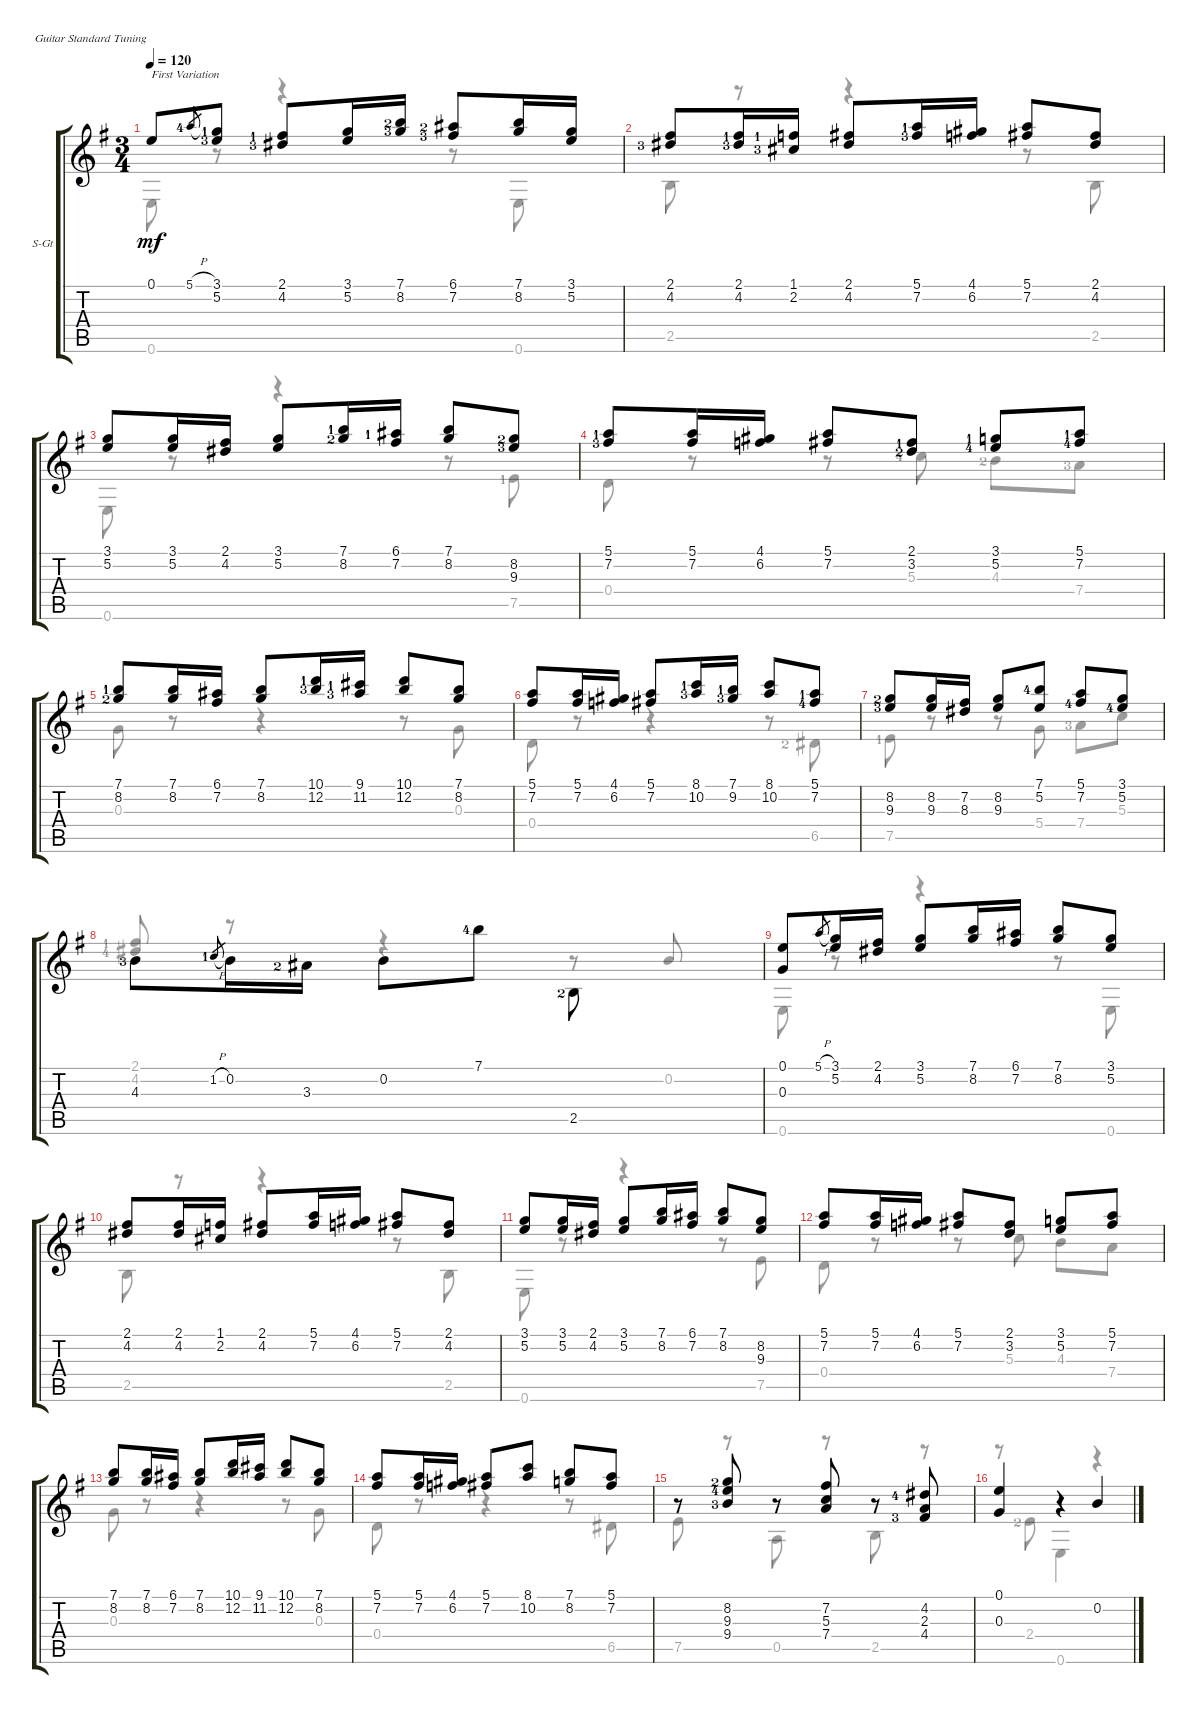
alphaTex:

\defaultSystemsLayout 4
\bracketExtendMode groupsimilarinstruments
\firstSystemTrackNameOrientation horizontal
\otherSystemsTrackNameOrientation horizontal
\track ("Steel Guitar" "S-Gt") {instrument acousticguitarsteel}
\staff {score tabs}
\tuning (E4 B3 G3 D3 A2 E2)
\voice
\ts (3 4)
\tempo 120
\clef g2
\ks g
0.1.8{txt "First Variation" dy mf} 5.1{h lf 5}.8{gr} (3.1{lf 2} 5.2{lf 4}).8 (4.2{lf 4} 2.1{lf 2}).8 (3.1 5.2).16 (8.2{lf 4} 7.1{lf 3}).16 (6.1{lf 3} 7.2{lf 4}).8 (8.2 7.1).16 (3.1 5.2).16 |
(4.2{lf 4} 2.1).8 (2.1{lf 2} 4.2{lf 4}).16 (2.2{lf 4} 1.1{lf 2}).16 (2.1 4.2).8 (7.2{lf 4} 5.1{lf 2}).16 (4.1 6.2).16 (7.2 5.1).8 (2.1 4.2).8 |
(5.2 3.1).8 (3.1 5.2).16 (4.2 2.1).16 (3.1 5.2).8 (8.2{lf 3} 7.1{lf 2}).16 (6.1{lf 2} 7.2).16 (8.2 7.1).8 (8.2{lf 3} 9.3{lf 4}).8 |
(5.1{lf 2} 7.2{lf 4}).8 (7.2 5.1).16 (4.1 6.2).16 (7.2 5.1).8 (2.1{lf 2} 3.2{lf 3}).8 (5.2{lf 5} 3.1{lf 2}).8 (5.1{lf 2} 7.2{lf 5}).8 |
(7.1{lf 2} 8.2{lf 3}).8 (8.2 7.1).16 (6.1 7.2).16 (8.2 7.1).8 (10.1{lf 2} 12.2{lf 4}).16 (11.2{lf 4} 9.1{lf 2}).16 (10.1 12.2).8 (8.2 7.1).8 |
(5.1 7.2).8 (7.2 5.1).16 (4.1 6.2).16 (7.2 5.1).8 (8.1{lf 2} 10.2{lf 4}).16 (9.2{lf 4} 7.1{lf 2}).16 (8.1 10.2).8 (7.2{lf 5} 5.1{lf 2}).8 |
(8.2{lf 3} 9.3{lf 4}).8 (9.3 8.2).16 (7.2 8.3).16 (9.3 8.2).8 (7.1{lf 5} 5.2).8 (7.2{lf 5} 5.1).8 (3.1 5.2{lf 5}).8 |
4.3{lf 4}.8{beam invert} 1.2{h lf 2}.8{gr} 0.2.16 3.3{lf 3}.16 0.2.8{beam invert} 7.1{lf 5}.8 2.5{lf 3}.8{beam invert} |
(0.1 0.3).8 5.1{h}.8{gr} (3.1 5.2).16 (4.2 2.1).16 (3.1 5.2).8 (8.2 7.1).16 (6.1 7.2).16 (8.2 7.1).8 (3.1 5.2).8 |
(4.2 2.1).8 (2.1 4.2).16 (2.2 1.1).16 (2.1 4.2).8 (7.2 5.1).16 (4.1 6.2).16 (7.2 5.1).8 (2.1 4.2).8 |
(5.2 3.1).8 (3.1 5.2).16 (4.2 2.1).16 (3.1 5.2).8 (8.2 7.1).16 (6.1 7.2).16 (8.2 7.1).8 (8.2 9.3).8 |
(5.1 7.2).8 (7.2 5.1).16 (4.1 6.2).16 (7.2 5.1).8 (2.1 3.2).8 (5.2 3.1).8 (5.1 7.2).8 |
(7.1 8.2).8 (8.2 7.1).16 (6.1 7.2).16 (8.2 7.1).8 (10.1 12.2).16 (11.2 9.1).16 (10.1 12.2).8 (8.2 7.1).8 |
(5.1 7.2).8 (7.2 5.1).16 (4.1 6.2).16 (7.2 5.1).8 (8.1 10.2).8 (8.2 7.1).8 (5.1 7.2).8 |
r.8 (8.2{lf 3} 9.3{lf 5} 9.4{lf 4}).8 r.8 (7.4 5.3 7.2).8 r.8 (4.2{lf 5} 2.3 4.4{lf 4}).8 |
(0.1 0.3).4 r.4 0.2.4
\voice
\clef g2
\ottava regular
\simile none
\ks g
0.6.8{dy mf} r.8 r.4 r.8 0.6.8 |
2.5.8 r.8 r.4 r.8 2.5.8 |
0.6.8 r.8 r.4 r.8 7.5{lf 2}.8 |
0.4.8 r.8 r.8 5.3{lf 5}.8 4.3{lf 3}.8 7.4{lf 4}.8 |
0.3.8 r.8 r.4 r.8 0.3.8 |
0.4.8 r.8 r.4 r.8 6.5{lf 3}.8 |
7.5{lf 2}.8 r.8 r.8 5.4.8 7.4{lf 4}.8 5.3.8 |
(4.2{lf 5} 2.1{lf 2}).8{beam invert} r.8 r.4 r.8 0.2.8{beam invert} |
0.6.8 r.8 r.4 r.8 0.6.8 |
2.5.8 r.8 r.4 r.8 2.5.8 |
0.6.8 r.8 r.4 r.8 7.5.8 |
0.4.8 r.8 r.8 5.3.8 4.3.8 7.4.8 |
0.3.8 r.8 r.4 r.8 0.3.8 |
0.4.8 r.8 r.4 r.8 6.5.8 |
7.5.8 r.8 0.5.8 r.8 2.5.8 r.8 |
r.8 2.4{lf 3}.8 0.6.4 r.4
